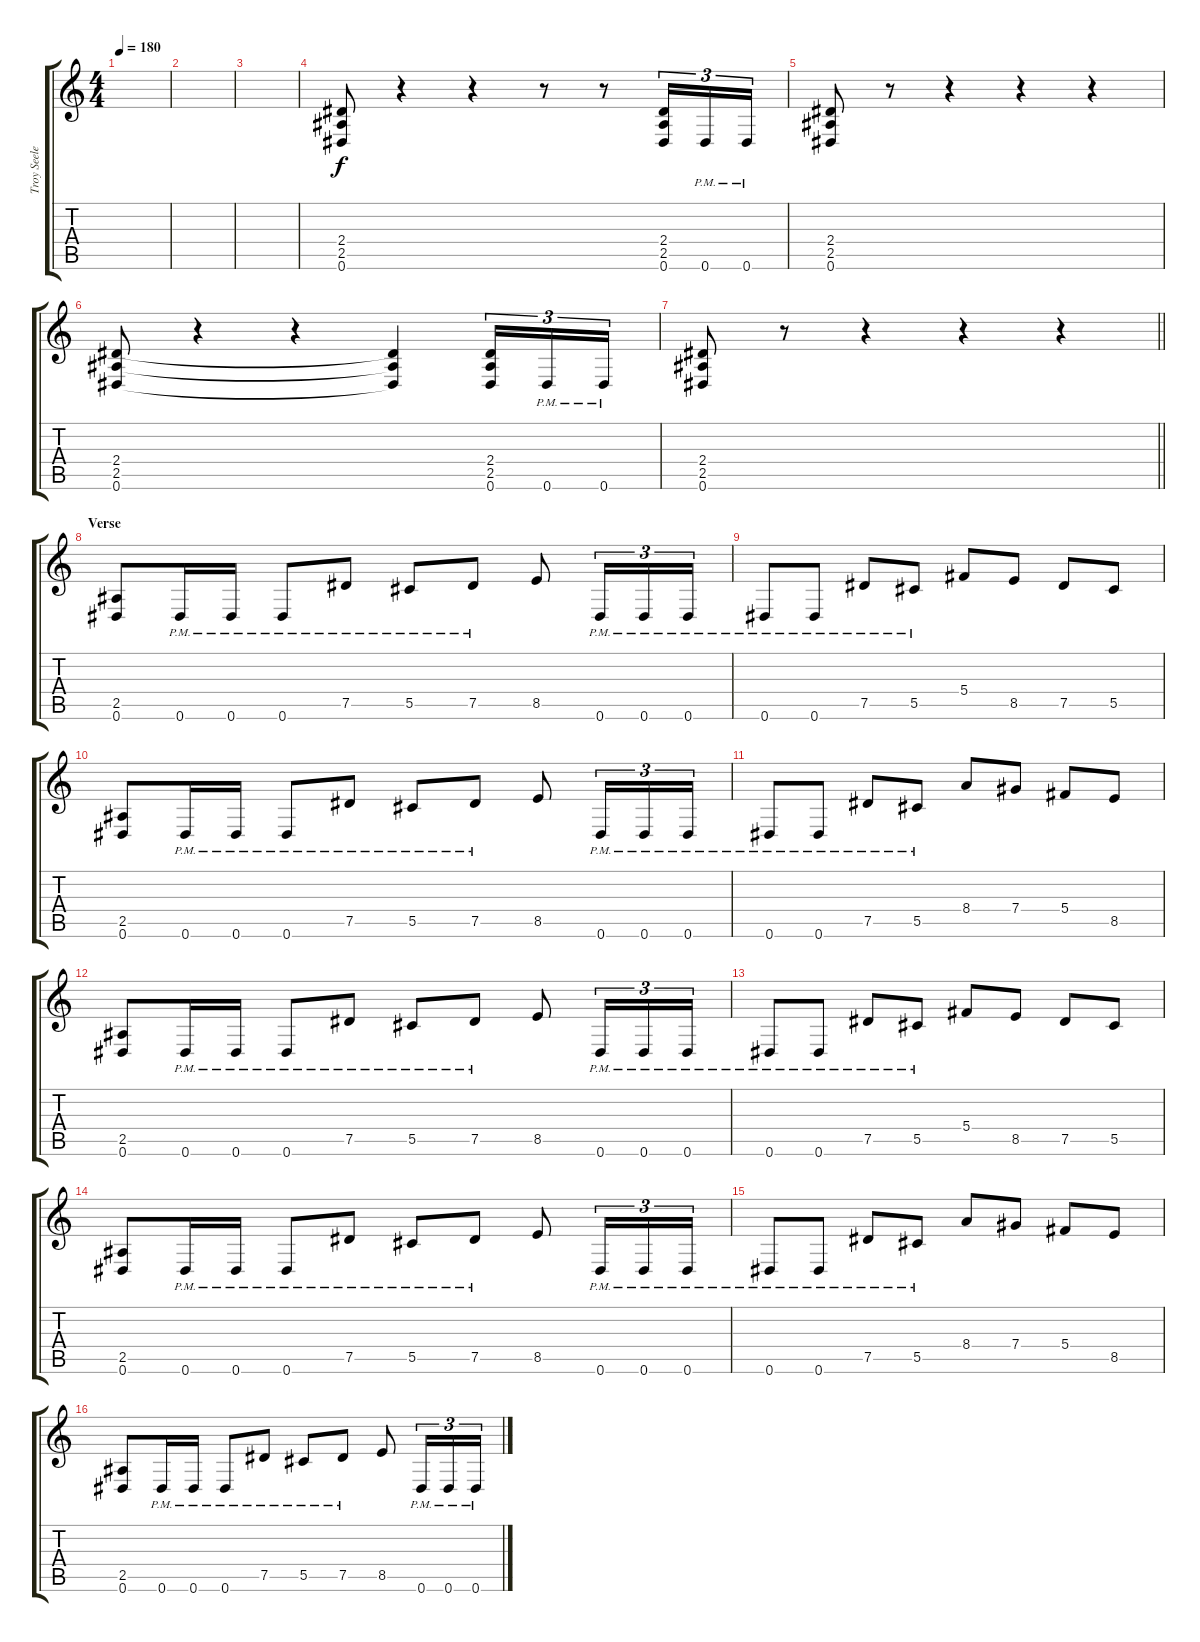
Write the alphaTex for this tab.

\track ("Troy Seele" "Troy Seele") {instrument overdrivenguitar}
\staff {score tabs}
\tuning (Eb4 Bb3 Gb3 Db3 Ab2 Eb2) {hide}
\ts (4 4)
\tempo 180
\clef g2
\ks c
|
|
|
(2.4 2.5 0.6).8 r.4 r.4 r.8 r.8 (2.4 2.5 0.6).16{tu (3 2)} 0.6{pm}.16{tu (3 2)} 0.6{pm}.16{tu (3 2)} |
(2.4 2.5 0.6).8 r.8 r.4 r.4 r.4 |
(2.4 2.5 0.6).8 r.4 r.4 (2.4{t} 2.5{t} 0.6{t}).4 (2.4 2.5 0.6).16{tu (3 2)} 0.6{pm}.16{tu (3 2)} 0.6{pm}.16{tu (3 2)} |
\barLineRight lightlight
(2.4 2.5 0.6).8 r.8 r.4 r.4 r.4 |
\section ("" "Verse")
(2.5 0.6).8 0.6{pm}.16 0.6{pm}.16 0.6{pm}.8 7.5{pm}.8 5.5{pm}.8 7.5{pm}.8 8.5.8 0.6{pm}.16{tu (3 2)} 0.6{pm}.16{tu (3 2)} 0.6{pm}.16{tu (3 2)} |
0.6{pm}.8 0.6{pm}.8 7.5{pm}.8 5.5{pm}.8 5.4.8 8.5.8 7.5.8 5.5.8 |
(2.5 0.6).8 0.6{pm}.16 0.6{pm}.16 0.6{pm}.8 7.5{pm}.8 5.5{pm}.8 7.5{pm}.8 8.5.8 0.6{pm}.16{tu (3 2)} 0.6{pm}.16{tu (3 2)} 0.6{pm}.16{tu (3 2)} |
0.6{pm}.8 0.6{pm}.8 7.5{pm}.8 5.5{pm}.8 8.4.8 7.4.8 5.4.8 8.5.8 |
(2.5 0.6).8 0.6{pm}.16 0.6{pm}.16 0.6{pm}.8 7.5{pm}.8 5.5{pm}.8 7.5{pm}.8 8.5.8 0.6{pm}.16{tu (3 2)} 0.6{pm}.16{tu (3 2)} 0.6{pm}.16{tu (3 2)} |
0.6{pm}.8 0.6{pm}.8 7.5{pm}.8 5.5{pm}.8 5.4.8 8.5.8 7.5.8 5.5.8 |
(2.5 0.6).8 0.6{pm}.16 0.6{pm}.16 0.6{pm}.8 7.5{pm}.8 5.5{pm}.8 7.5{pm}.8 8.5.8 0.6{pm}.16{tu (3 2)} 0.6{pm}.16{tu (3 2)} 0.6{pm}.16{tu (3 2)} |
0.6{pm}.8 0.6{pm}.8 7.5{pm}.8 5.5{pm}.8 8.4.8 7.4.8 5.4.8 8.5.8 |
(2.5 0.6).8 0.6{pm}.16 0.6{pm}.16 0.6{pm}.8 7.5{pm}.8 5.5{pm}.8 7.5{pm}.8 8.5.8 0.6{pm}.16{tu (3 2)} 0.6{pm}.16{tu (3 2)} 0.6{pm}.16{tu (3 2)}
